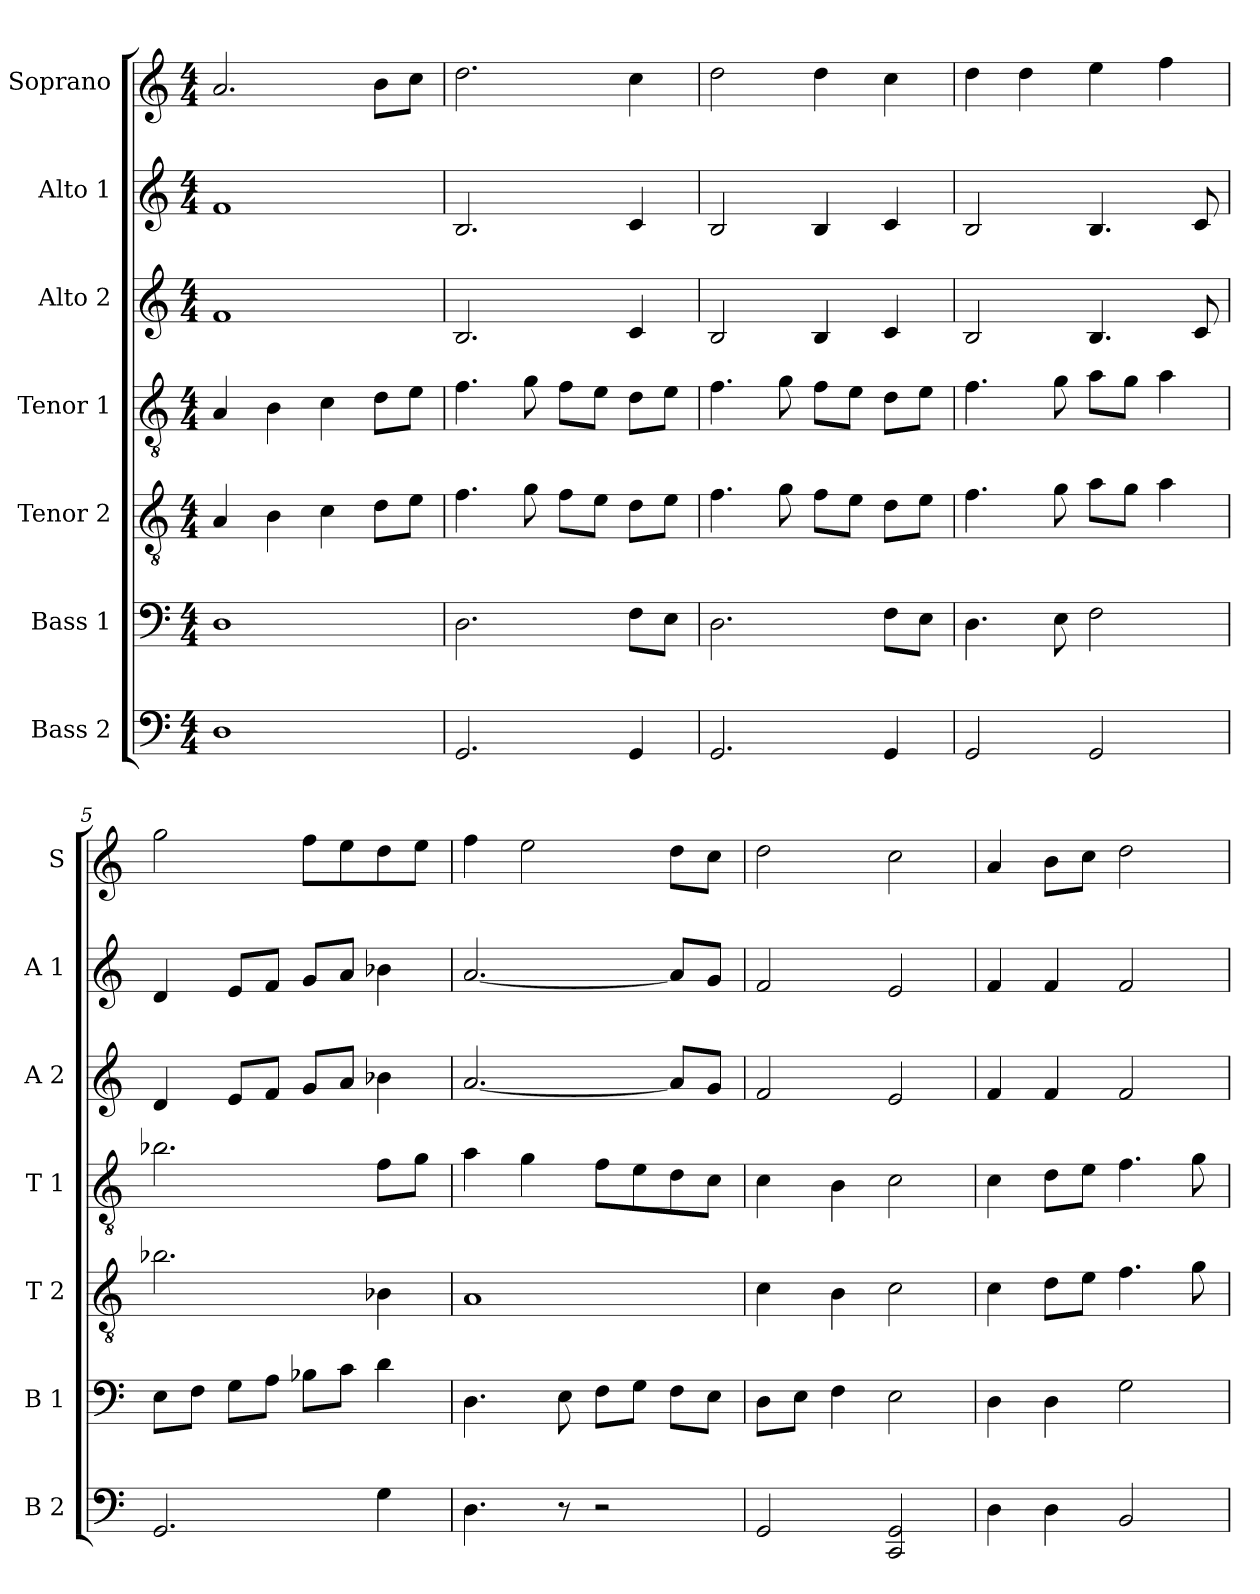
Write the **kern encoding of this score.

**kern	**kern	**kern	**kern	**kern	**kern	**kern
*part7	*part6	*part5	*part4	*part3	*part2	*part1
*staff7	*staff6	*staff5	*staff4	*staff3	*staff2	*staff1
*I"Bass 2	*I"Bass 1	*I"Tenor 2	*I"Tenor 1	*I"Alto 2	*I"Alto 1	*I"Soprano
*I'B 2	*I'B 1	*I'T 2	*I'T 1	*I'A 2	*I'A 1	*I'S
*clefF4	*clefF4	*clefGv2	*clefGv2	*clefG2	*clefG2	*clefG2
*k[]	*k[]	*k[]	*k[]	*k[]	*k[]	*k[]
*M4/4	*M4/4	*M4/4	*M4/4	*M4/4	*M4/4	*M4/4
=1	=1	=1	=1	=1	=1	=1
1D	1D	4A	4A	1f	1f	2.a
.	.	4B	4B	.	.	.
.	.	4c	4c	.	.	.
.	.	8dL	8dL	.	.	8bL
.	.	8eJ	8eJ	.	.	8ccJ
=2	=2	=2	=2	=2	=2	=2
2.GG	2.D	4.f	4.f	2.B	2.B	2.dd
.	.	8g	8g	.	.	.
.	.	8fL	8fL	.	.	.
.	.	8eJ	8eJ	.	.	.
4GG	8FL	8dL	8dL	4c	4c	4cc
.	8EJ	8eJ	8eJ	.	.	.
=3	=3	=3	=3	=3	=3	=3
2.GG	2.D	4.f	4.f	2B	2B	2dd
.	.	8g	8g	.	.	.
.	.	8fL	8fL	4B	4B	4dd
.	.	8eJ	8eJ	.	.	.
4GG	8FL	8dL	8dL	4c	4c	4cc
.	8EJ	8eJ	8eJ	.	.	.
=4	=4	=4	=4	=4	=4	=4
2GG	4.D	4.f	4.f	2B	2B	4dd
.	.	.	.	.	.	4dd
.	8E	8g	8g	.	.	.
2GG	2F	8aL	8aL	4.B	4.B	4ee
.	.	8gJ	8gJ	.	.	.
.	.	4a	4a	.	.	4ff
.	.	.	.	8c	8c	.
=5	=5	=5	=5	=5	=5	=5
2.GG	8EL	2.b-X	2.b-X	4d	4d	2gg
.	8FJ	.	.	.	.	.
.	8GL	.	.	8eL	8eL	.
.	8AJ	.	.	8fJ	8fJ	.
.	8B-XL	.	.	8gL	8gL	8ffL
.	8cJ	.	.	8aJ	8aJ	8ee
4G	4d	4B-X	8fL	4b-X	4b-X	8dd
.	.	.	8gJ	.	.	8eeJ
=6	=6	=6	=6	=6	=6	=6
4.D	4.D	1A	4a	[2.a	[2.a	4ff
.	.	.	4g	.	.	2ee
8r	8E	.	.	.	.	.
2r	8FL	.	8fL	.	.	.
.	8GJ	.	8e	.	.	.
.	8FL	.	8d	8aL]	8aL]	8ddL
.	8EJ	.	8cJ	8gJ	8gJ	8ccJ
=7	=7	=7	=7	=7	=7	=7
2GG	8DL	4c	4c	2f	2f	2dd
.	8EJ	.	.	.	.	.
.	4F	4B	4B	.	.	.
2CC 2GG	2E	2c	2c	2e	2e	2cc
=8	=8	=8	=8	=8	=8	=8
4D	4D	4c	4c	4f	4f	4a
4D	4D	8dL	8dL	4f	4f	8bL
.	.	8eJ	8eJ	.	.	8ccJ
2BB	2G	4.f	4.f	2f	2f	2dd
.	.	8g	8g	.	.	.
=	=	=	=	=	=	=
*-	*-	*-	*-	*-	*-	*-
